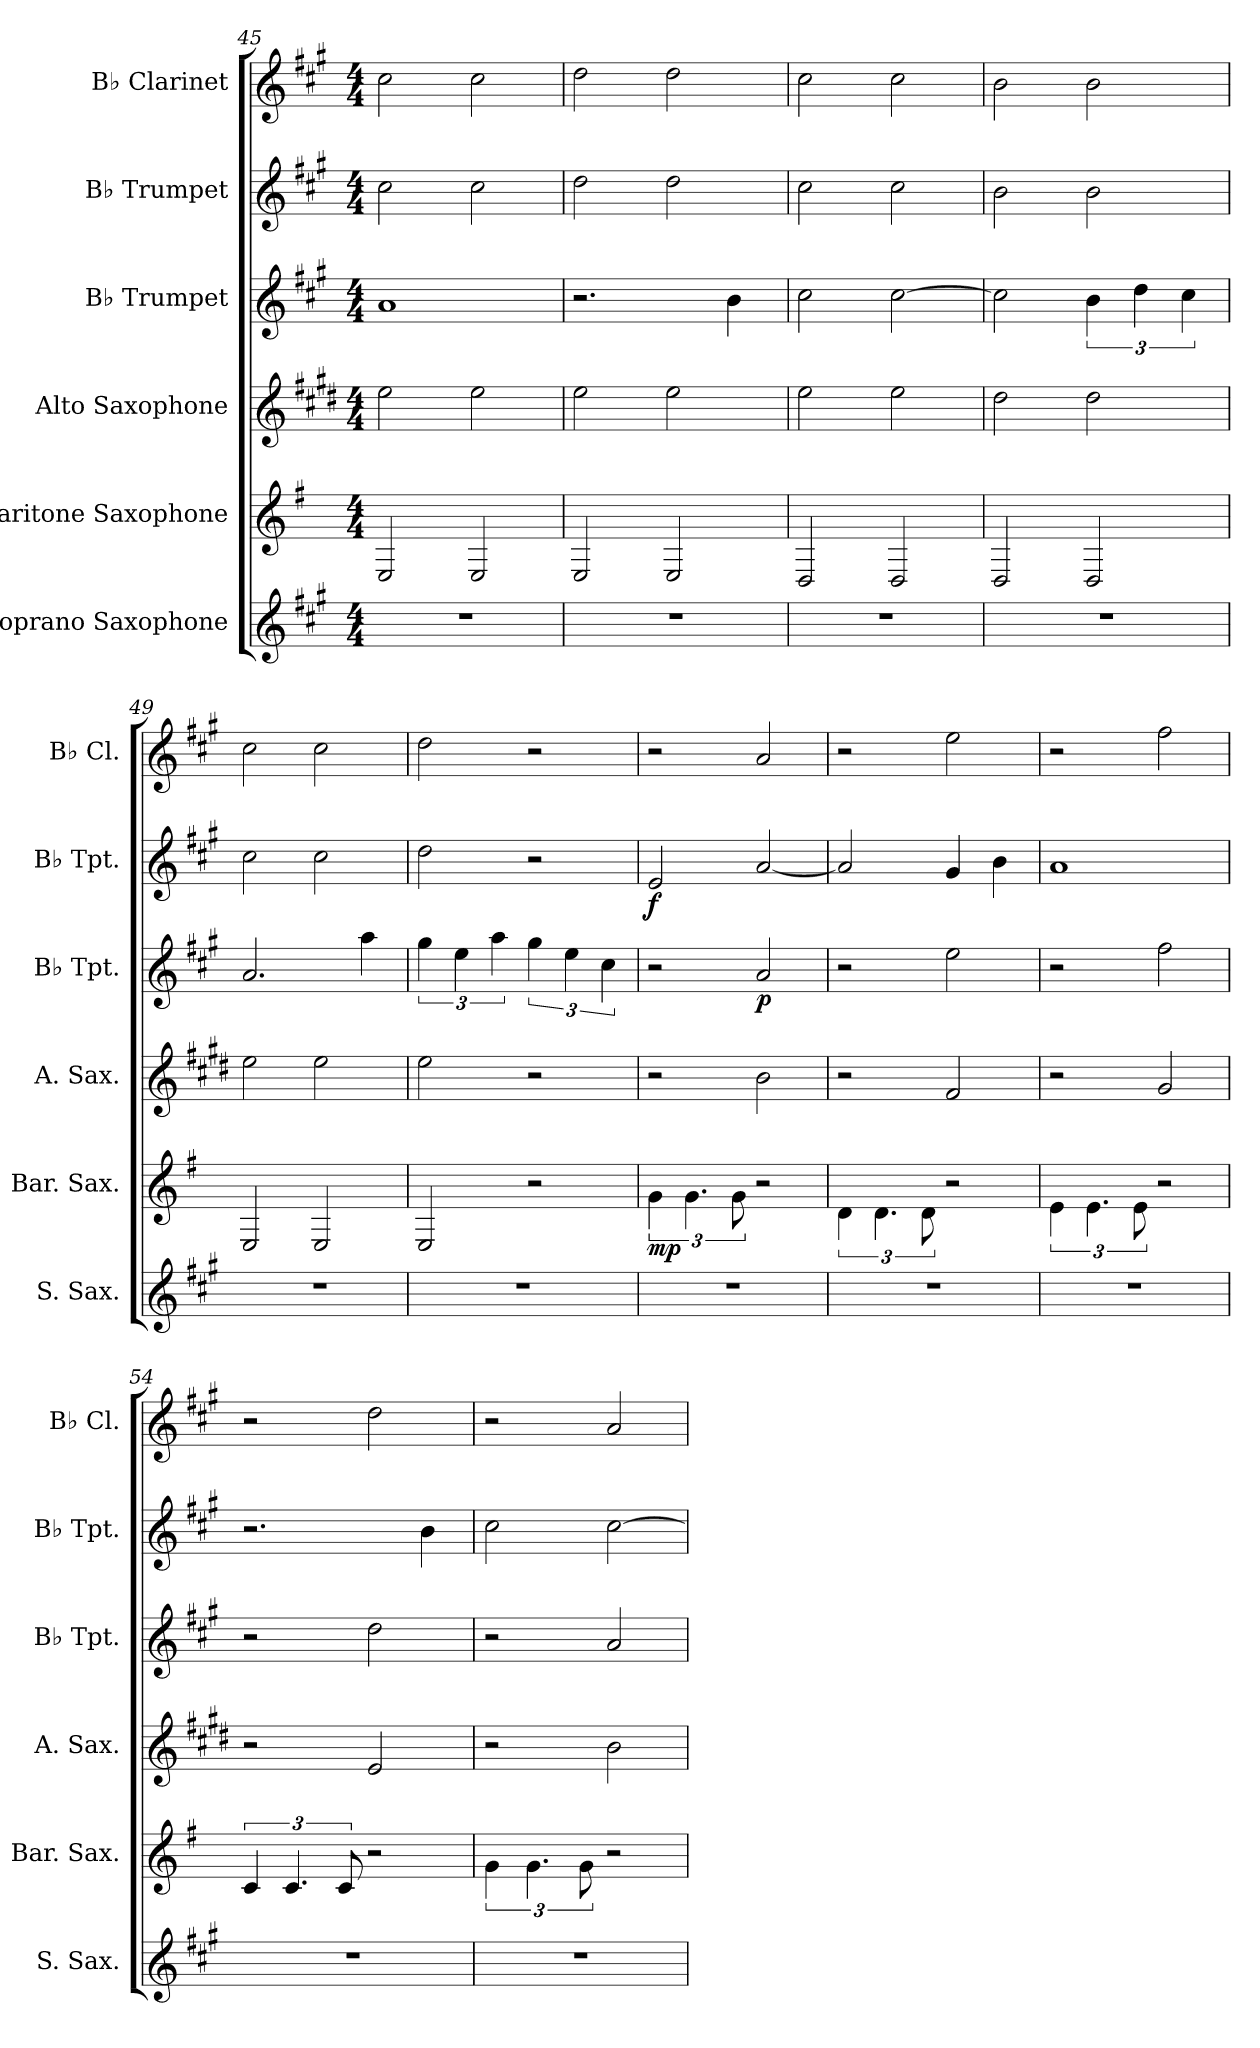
**kern	**kern	**dynam	**kern	**kern	**dynam	**kern	**dynam	**kern
*part6	*part5	*part5	*part4	*part3	*part3	*part2	*part2	*part1
*staff6	*staff5	*staff5	*staff4	*staff3	*staff3	*staff2	*staff2	*staff1
*I"Soprano Saxophone	*I"Baritone Saxophone	*	*I"Alto Saxophone	*I"B♭ Trumpet	*	*I"B♭ Trumpet	*	*I"B♭ Clarinet
*I'S. Sax.	*I'Bar. Sax.	*	*I'A. Sax.	*I'B♭ Tpt.	*	*I'B♭ Tpt.	*	*I'B♭ Cl.
!!LO:LB:g=z
*clefG2	*clefG2	*	*clefG2	*clefG2	*	*clefG2	*	*clefG2
*ITrd1c2	*ITrd12c21	*	*ITrd5c9	*ITrd1c2	*	*ITrd1c2	*	*ITrd1c2
*k[f#]	*k[f#]	*	*k[f#]	*k[f#]	*	*k[f#]	*	*k[f#]
*M4/4	*M4/4	*	*M4/4	*M4/4	*	*M4/4	*	*M4/4
=45	=45	=45	=45	=45	=45	=45	=45	=45
1r	2EE/	.	2g\	1g	.	2b\	.	2b\
.	2EE/	.	2g\	.	.	2b\	.	2b\
=46	=46	=46	=46	=46	=46	=46	=46	=46
1r	2EE/	.	2g\	2.r	.	2cc\	.	2cc\
.	2EE/	.	2g\	.	.	2cc\	.	2cc\
.	.	.	.	4a\	.	.	.	.
=47	=47	=47	=47	=47	=47	=47	=47	=47
1r	2DD/	.	2g\	2b\	.	2b\	.	2b\
.	2DD/	.	2g\	[2b\	.	2b\	.	2b\
=48	=48	=48	=48	=48	=48	=48	=48	=48
1r	2DD/	.	2f#\	2b\]	.	2a\	.	2a\
.	2DD/	.	2f#\	6a\	.	2a\	.	2a\
.	.	.	.	6cc\	.	.	.	.
.	.	.	.	6b\	.	.	.	.
=49	=49	=49	=49	=49	=49	=49	=49	=49
1r	2EE/	.	2g\	2.g/	.	2b\	.	2b\
.	2EE/	.	2g\	.	.	2b\	.	2b\
.	.	.	.	4gg\	.	.	.	.
=50	=50	=50	=50	=50	=50	=50	=50	=50
1r	2EE/	.	2g\	6ff#\	.	2cc\	.	2cc\
.	.	.	.	6dd\	.	.	.	.
.	.	.	.	6gg\	.	.	.	.
.	2r	.	2r	6ff#\	.	2r	.	2r
.	.	.	.	6dd\	.	.	.	.
.	.	.	.	6b\	.	.	.	.
=51	=51	=51	=51	=51	=51	=51	=51	=51
!	!	!LO:DY:b	!	!	!	!	!LO:DY:b	!
1r	6G\	mp	2r	2r	.	2d/	f	2r
.	6.G\	.	.	.	.	.	.	.
.	12G\	.	.	.	.	.	.	.
!	!	!	!	!	!LO:DY:b	!	!	!
.	2r	.	2d\	2g/	p	[2g/	.	2g/
=52	=52	=52	=52	=52	=52	=52	=52	=52
1r	6D\	.	2r	2r	.	2g/]	.	2r
.	6.D\	.	.	.	.	.	.	.
.	12D\	.	.	.	.	.	.	.
.	2r	.	2A/	2dd\	.	4f#/	.	2dd\
.	.	.	.	.	.	4a\	.	.
!!LO:PB:g=z
=53	=53	=53	=53	=53	=53	=53	=53	=53
1r	6E\	.	2r	2r	.	1g	.	2r
.	6.E\	.	.	.	.	.	.	.
.	12E\	.	.	.	.	.	.	.
.	2r	.	2B/	2ee\	.	.	.	2ee\
=54	=54	=54	=54	=54	=54	=54	=54	=54
1r	6C/	.	2r	2r	.	2.r	.	2r
.	6.C/	.	.	.	.	.	.	.
.	12C/	.	.	.	.	.	.	.
.	2r	.	2G/	2cc\	.	.	.	2cc\
.	.	.	.	.	.	4a\	.	.
=55	=55	=55	=55	=55	=55	=55	=55	=55
1r	6G\	.	2r	2r	.	2b\	.	2r
.	6.G\	.	.	.	.	.	.	.
.	12G\	.	.	.	.	.	.	.
.	2r	.	2d\	2g/	.	[2b\	.	2g/
=	=	=	=	=	=	=	=	=
*-	*-	*-	*-	*-	*-	*-	*-	*-
